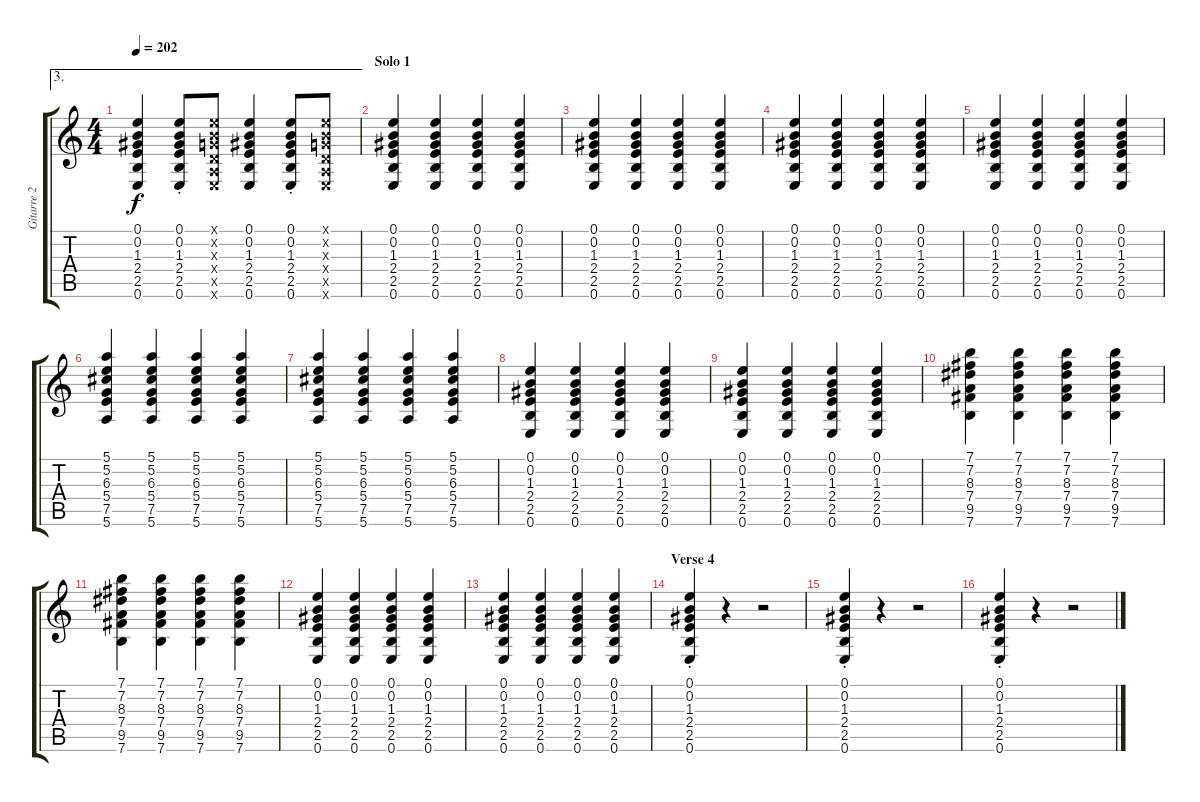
\track ("Gitarre 2" "Gitarre 2") {instrument acousticguitarsteel}
\staff {score tabs}
\tuning (E4 B3 G3 D3 A2 E2) {hide}
\ae 3
\ts (4 4)
\tempo 202
\clef g2
\ks c
(0.1 0.2 1.3 2.4 2.5 0.6).4{dy f} (0.1{st} 0.2{st} 1.3{st} 2.4{st} 2.5{st} 0.6{st}).8 (0.1{x} 0.2{x} 0.3{x} 0.4{x} 0.5{x} 0.6{x}).8 (0.1 0.2 1.3 2.4 2.5 0.6).4 (0.1{st} 0.2{st} 1.3{st} 2.4{st} 2.5{st} 0.6{st}).8 (0.1{x} 0.2{x} 0.3{x} 0.4{x} 0.5{x} 0.6{x}).8 |
\section ("" "Solo 1")
(0.1 0.2 1.3 2.4 2.5 0.6).4 (0.1 0.2 1.3 2.4 2.5 0.6).4 (0.1 0.2 1.3 2.4 2.5 0.6).4 (0.1 0.2 1.3 2.4 2.5 0.6).4 |
(0.1 0.2 1.3 2.4 2.5 0.6).4 (0.1 0.2 1.3 2.4 2.5 0.6).4 (0.1 0.2 1.3 2.4 2.5 0.6).4 (0.1 0.2 1.3 2.4 2.5 0.6).4 |
(0.1 0.2 1.3 2.4 2.5 0.6).4 (0.1 0.2 1.3 2.4 2.5 0.6).4 (0.1 0.2 1.3 2.4 2.5 0.6).4 (0.1 0.2 1.3 2.4 2.5 0.6).4 |
(0.1 0.2 1.3 2.4 2.5 0.6).4 (0.1 0.2 1.3 2.4 2.5 0.6).4 (0.1 0.2 1.3 2.4 2.5 0.6).4 (0.1 0.2 1.3 2.4 2.5 0.6).4 |
(5.1 5.2 6.3 5.4 7.5 5.6).4 (5.1 5.2 6.3 5.4 7.5 5.6).4 (5.1 5.2 6.3 5.4 7.5 5.6).4 (5.1 5.2 6.3 5.4 7.5 5.6).4 |
(5.1 5.2 6.3 5.4 7.5 5.6).4 (5.1 5.2 6.3 5.4 7.5 5.6).4 (5.1 5.2 6.3 5.4 7.5 5.6).4 (5.1 5.2 6.3 5.4 7.5 5.6).4 |
(0.1 0.2 1.3 2.4 2.5 0.6).4 (0.1 0.2 1.3 2.4 2.5 0.6).4 (0.1 0.2 1.3 2.4 2.5 0.6).4 (0.1 0.2 1.3 2.4 2.5 0.6).4 |
(0.1 0.2 1.3 2.4 2.5 0.6).4 (0.1 0.2 1.3 2.4 2.5 0.6).4 (0.1 0.2 1.3 2.4 2.5 0.6).4 (0.1 0.2 1.3 2.4 2.5 0.6).4 |
(7.1 7.2 8.3 7.4 9.5 7.6).4 (7.1 7.2 8.3 7.4 9.5 7.6).4 (7.1 7.2 8.3 7.4 9.5 7.6).4 (7.1 7.2 8.3 7.4 9.5 7.6).4 |
(7.1 7.2 8.3 7.4 9.5 7.6).4 (7.1 7.2 8.3 7.4 9.5 7.6).4 (7.1 7.2 8.3 7.4 9.5 7.6).4 (7.1 7.2 8.3 7.4 9.5 7.6).4 |
(0.1 0.2 1.3 2.4 2.5 0.6).4 (0.1 0.2 1.3 2.4 2.5 0.6).4 (0.1 0.2 1.3 2.4 2.5 0.6).4 (0.1 0.2 1.3 2.4 2.5 0.6).4 |
(0.1 0.2 1.3 2.4 2.5 0.6).4 (0.1 0.2 1.3 2.4 2.5 0.6).4 (0.1 0.2 1.3 2.4 2.5 0.6).4 (0.1 0.2 1.3 2.4 2.5 0.6).4 |
\section ("" "Verse 4")
(0.1{st} 0.2{st} 1.3{st} 2.4{st} 2.5{st} 0.6{st}).4 r.4 r.2 |
(0.1{st} 0.2{st} 1.3{st} 2.4{st} 2.5{st} 0.6{st}).4 r.4 r.2 |
(0.1{st} 0.2{st} 1.3{st} 2.4{st} 2.5{st} 0.6{st}).4 r.4 r.2
